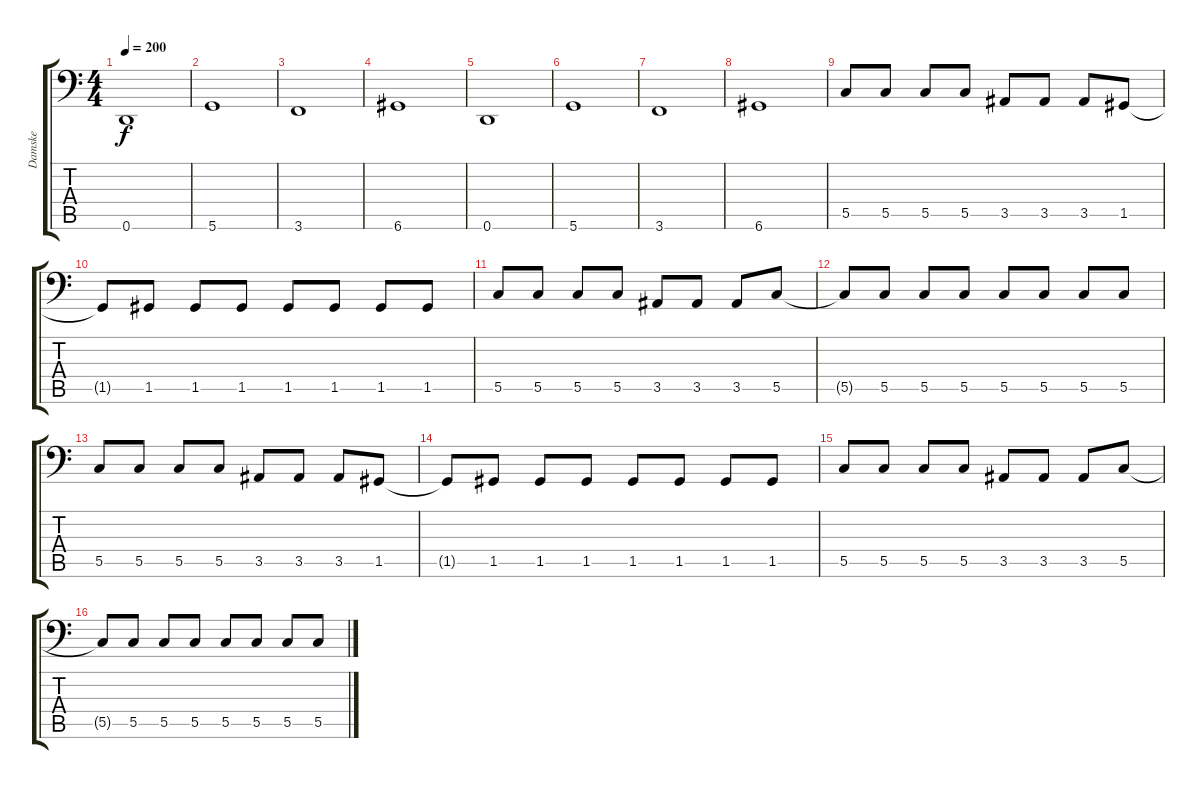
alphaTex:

\track ("Damske" "Damske") {instrument slapbass1}
\staff {score tabs}
\tuning (D3 A2 F2 C2 G1 D1) {hide}
\ts (4 4)
\tempo 200
\clef f4
\ks c
0.6.1{dy f} |
5.6.1 |
3.6.1 |
6.6.1 |
0.6.1 |
5.6.1 |
3.6.1 |
6.6.1 |
5.5.8 5.5.8 5.5.8 5.5.8 3.5.8 3.5.8 3.5.8 1.5.8 |
1.5{t}.8 1.5.8 1.5.8 1.5.8 1.5.8 1.5.8 1.5.8 1.5.8 |
5.5.8 5.5.8 5.5.8 5.5.8 3.5.8 3.5.8 3.5.8 5.5.8 |
5.5{t}.8 5.5.8 5.5.8 5.5.8 5.5.8 5.5.8 5.5.8 5.5.8 |
5.5.8 5.5.8 5.5.8 5.5.8 3.5.8 3.5.8 3.5.8 1.5.8 |
1.5{t}.8 1.5.8 1.5.8 1.5.8 1.5.8 1.5.8 1.5.8 1.5.8 |
5.5.8 5.5.8 5.5.8 5.5.8 3.5.8 3.5.8 3.5.8 5.5.8 |
5.5{t}.8 5.5.8 5.5.8 5.5.8 5.5.8 5.5.8 5.5.8 5.5.8
